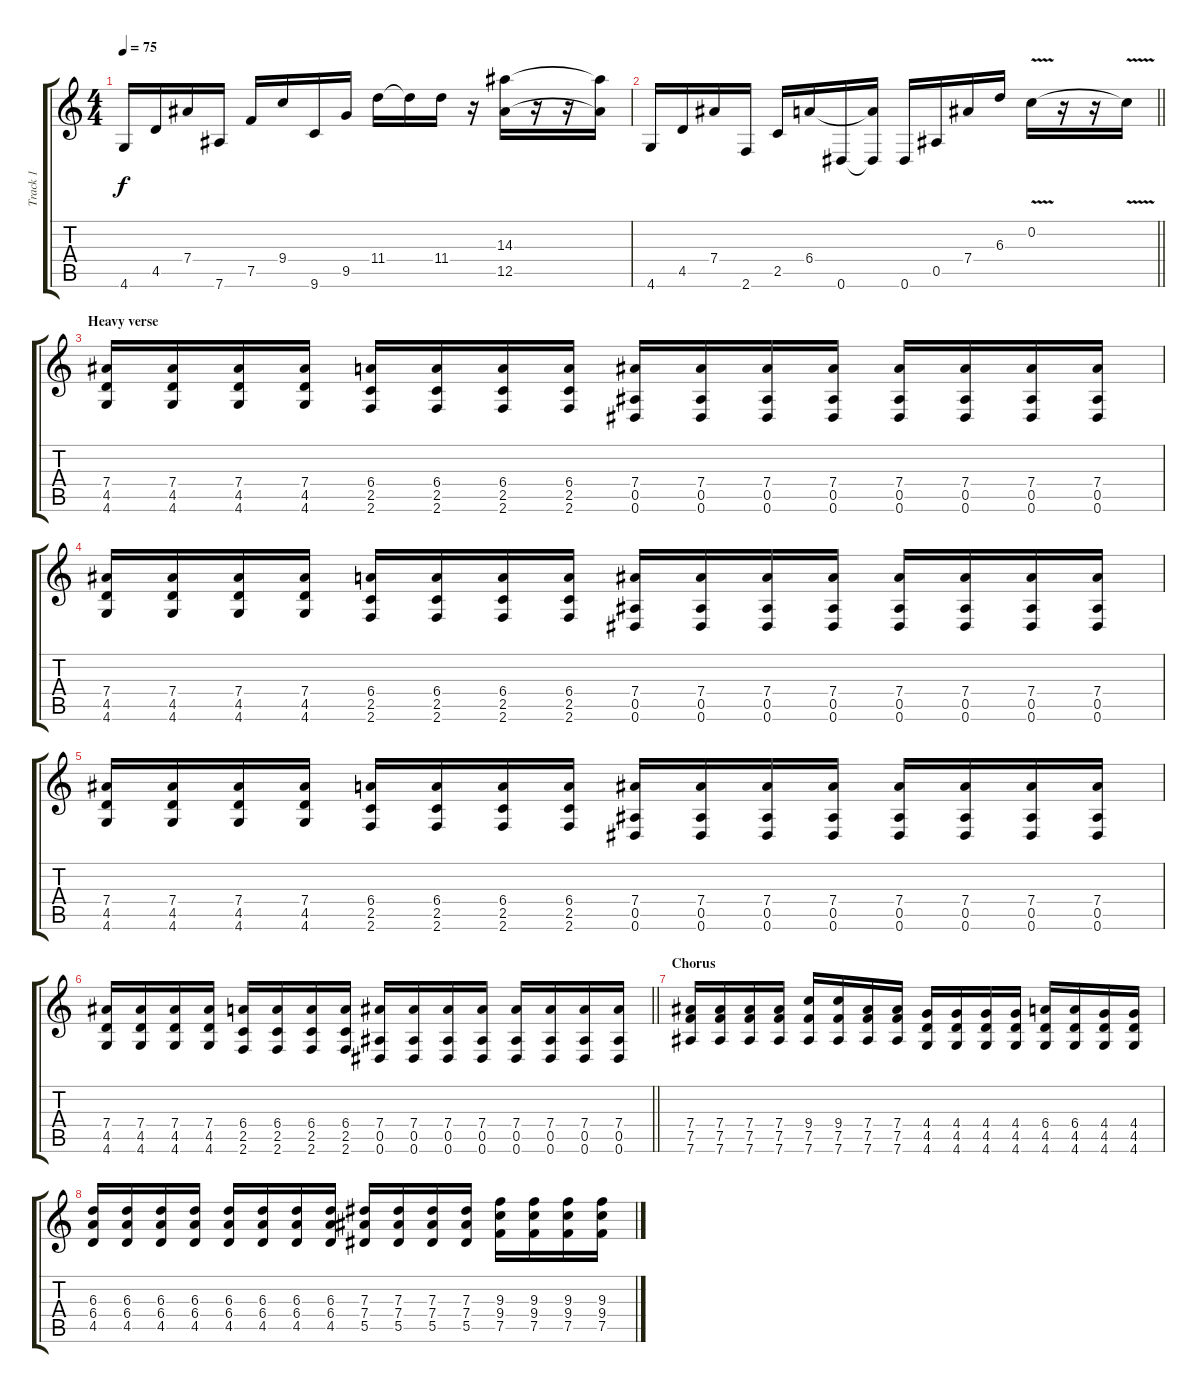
\track ("Track 1" "Track 1") {instrument electricguitarclean}
\staff {score tabs}
\tuning (F4 C4 Ab3 Eb3 Bb2 Eb2) {hide}
\ts (4 4)
\tempo 75
\clef g2
\ks c
4.6.16{dy f} 4.5.16 7.4.16 7.6.16 7.5.16 9.4.16 9.6.16 9.5.16 11.4.16 11.4{t}.16 11.4.16 r.16 (14.3 12.5).16 r.16 r.16 (14.3{t} 12.5{t}).16 |
\barLineRight lightlight
4.6.16 4.5.16 7.4.16 2.6.16 2.5.16 6.4.16 0.6.16 (6.4{t} 0.6{t}).16 0.6.16 0.5.16 7.4.16 6.3.16 0.2{v}.16 r.16 r.16 0.2{t}.16 |
\section ("" "Heavy verse")
(7.4 4.5 4.6).16{instrument distortionguitar} (7.4 4.5 4.6).16 (7.4 4.5 4.6).16 (7.4 4.5 4.6).16 (6.4 2.5 2.6).16 (6.4 2.5 2.6).16 (6.4 2.5 2.6).16 (6.4 2.5 2.6).16 (7.4 0.5 0.6).16 (7.4 0.5 0.6).16 (7.4 0.5 0.6).16 (7.4 0.5 0.6).16 (7.4 0.5 0.6).16 (7.4 0.5 0.6).16 (7.4 0.5 0.6).16 (7.4 0.5 0.6).16 |
(7.4 4.5 4.6).16{instrument distortionguitar} (7.4 4.5 4.6).16 (7.4 4.5 4.6).16 (7.4 4.5 4.6).16 (6.4 2.5 2.6).16 (6.4 2.5 2.6).16 (6.4 2.5 2.6).16 (6.4 2.5 2.6).16 (7.4 0.5 0.6).16 (7.4 0.5 0.6).16 (7.4 0.5 0.6).16 (7.4 0.5 0.6).16 (7.4 0.5 0.6).16 (7.4 0.5 0.6).16 (7.4 0.5 0.6).16 (7.4 0.5 0.6).16 |
(7.4 4.5 4.6).16{instrument distortionguitar} (7.4 4.5 4.6).16 (7.4 4.5 4.6).16 (7.4 4.5 4.6).16 (6.4 2.5 2.6).16 (6.4 2.5 2.6).16 (6.4 2.5 2.6).16 (6.4 2.5 2.6).16 (7.4 0.5 0.6).16 (7.4 0.5 0.6).16 (7.4 0.5 0.6).16 (7.4 0.5 0.6).16 (7.4 0.5 0.6).16 (7.4 0.5 0.6).16 (7.4 0.5 0.6).16 (7.4 0.5 0.6).16 |
\barLineRight lightlight
(7.4 4.5 4.6).16{instrument distortionguitar} (7.4 4.5 4.6).16 (7.4 4.5 4.6).16 (7.4 4.5 4.6).16 (6.4 2.5 2.6).16 (6.4 2.5 2.6).16 (6.4 2.5 2.6).16 (6.4 2.5 2.6).16 (7.4 0.5 0.6).16 (7.4 0.5 0.6).16 (7.4 0.5 0.6).16 (7.4 0.5 0.6).16 (7.4 0.5 0.6).16 (7.4 0.5 0.6).16 (7.4 0.5 0.6).16 (7.4 0.5 0.6).16 |
\section ("" "Chorus")
(7.4 7.5 7.6).16 (7.4 7.5 7.6).16 (7.4 7.5 7.6).16 (7.4 7.5 7.6).16 (9.4 7.5 7.6).16 (9.4 7.5 7.6).16 (7.4 7.5 7.6).16 (7.4 7.5 7.6).16 (4.4 4.5 4.6).16 (4.4 4.5 4.6).16 (4.4 4.5 4.6).16 (4.4 4.5 4.6).16 (6.4 4.5 4.6).16 (6.4 4.5 4.6).16 (4.4 4.5 4.6).16 (4.4 4.5 4.6).16 |
(6.3 6.4 4.5).16 (6.3 6.4 4.5).16 (6.3 6.4 4.5).16 (6.3 6.4 4.5).16 (6.3 6.4 4.5).16 (6.3 6.4 4.5).16 (6.3 6.4 4.5).16 (6.3 6.4 4.5).16 (7.3 7.4 5.5).16 (7.3 7.4 5.5).16 (7.3 7.4 5.5).16 (7.3 7.4 5.5).16 (9.3 9.4 7.5).16 (9.3 9.4 7.5).16 (9.3 9.4 7.5).16 (9.3 9.4 7.5).16
